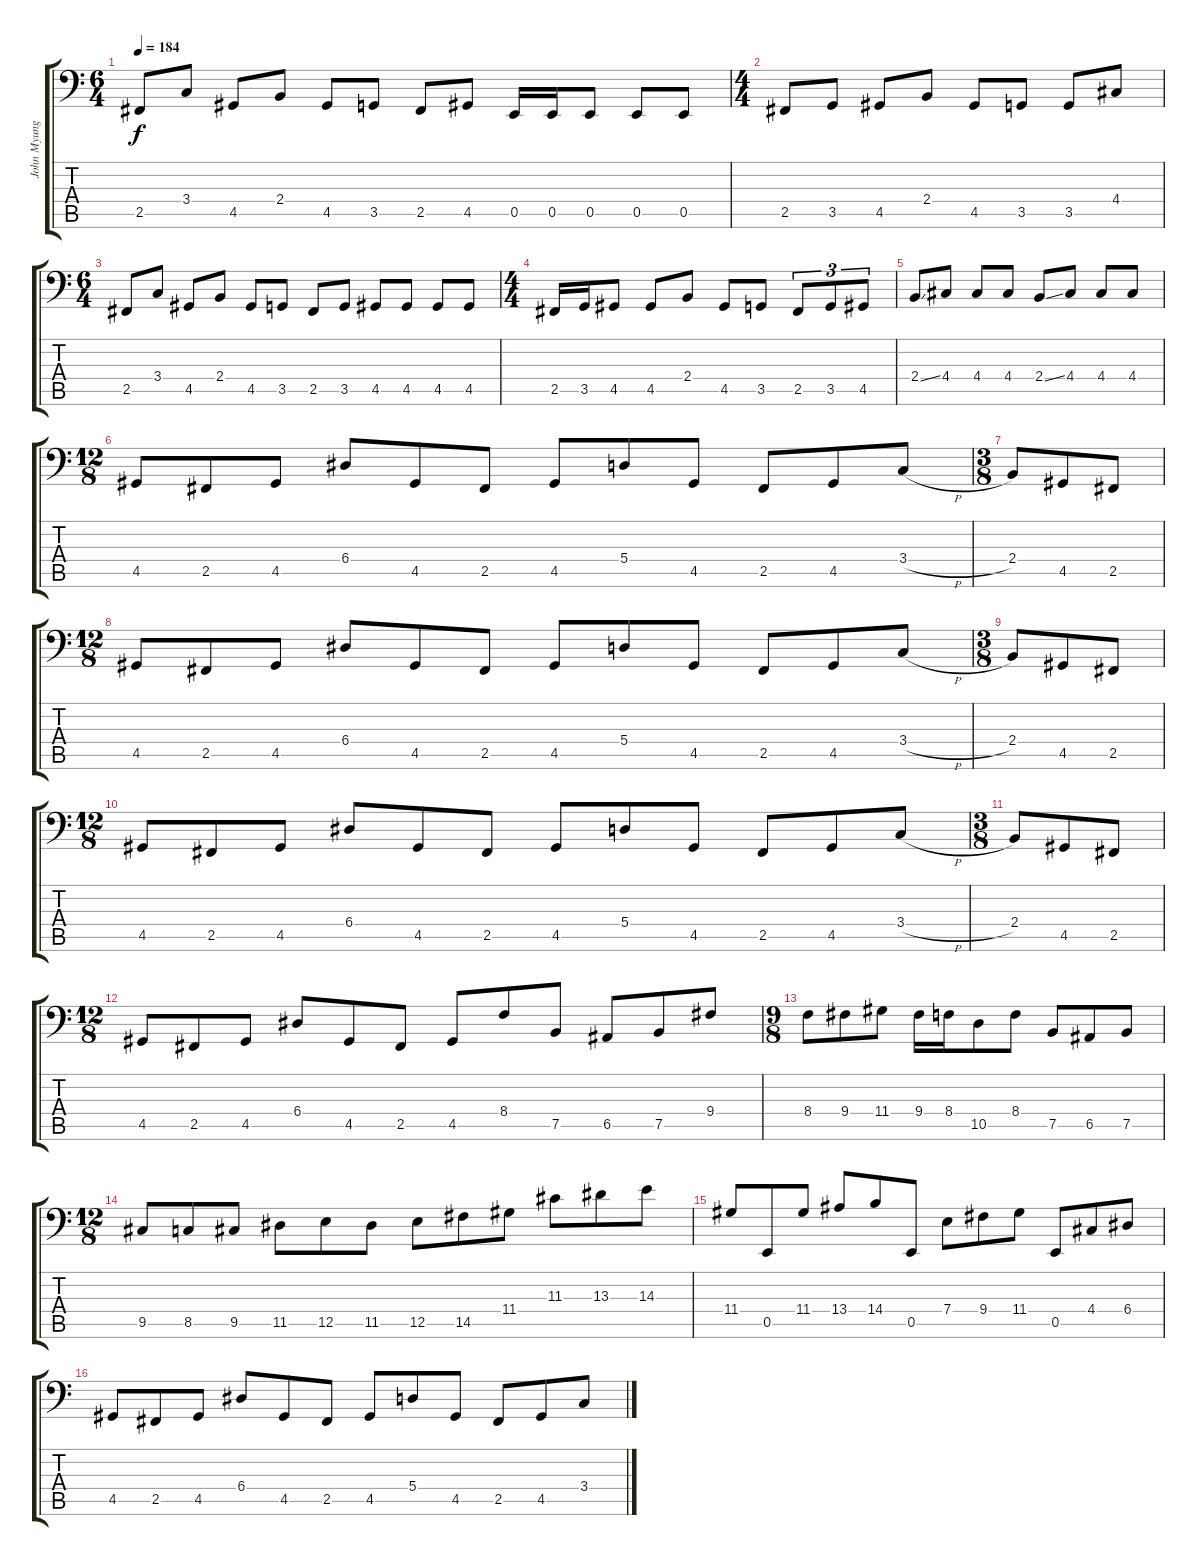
\track ("John Myung - 6 Strings Bass" "John Myung") {instrument electricbassfinger}
\staff {score tabs}
\tuning (C3 G2 D2 A1 E1 B0) {hide}
\ts (6 4)
\tempo 184
\clef f4
\ks c
2.5.8{dy f} 3.4.8 4.5.8 2.4.8 4.5.8 3.5.8 2.5.8 4.5.8 0.5.16 0.5.16 0.5.8 0.5.8 0.5.8 |
\ts (4 4)
2.5.8 3.5.8 4.5.8 2.4.8 4.5.8 3.5.8 3.5.8 4.4.8 |
\ts (6 4)
2.5.8 3.4.8 4.5.8 2.4.8 4.5.8 3.5.8 2.5.8 3.5.8 4.5.8 4.5.8 4.5.8 4.5.8 |
\ts (4 4)
2.5.16 3.5.16 4.5.8 4.5.8 2.4.8 4.5.8 3.5.8 2.5.8{tu (3 2)} 3.5.8{tu (3 2)} 4.5.8{tu (3 2)} |
2.4{ss}.8 4.4.8 4.4.8 4.4.8 2.4{ss}.8 4.4.8 4.4.8 4.4.8 |
\ts (12 8)
4.5.8 2.5.8 4.5.8 6.4.8 4.5.8 2.5.8 4.5.8 5.4.8 4.5.8 2.5.8 4.5.8 3.4{h}.8 |
\ts (3 8)
2.4.8 4.5.8 2.5.8 |
\ts (12 8)
4.5.8 2.5.8 4.5.8 6.4.8 4.5.8 2.5.8 4.5.8 5.4.8 4.5.8 2.5.8 4.5.8 3.4{h}.8 |
\ts (3 8)
2.4.8 4.5.8 2.5.8 |
\ts (12 8)
4.5.8 2.5.8 4.5.8 6.4.8 4.5.8 2.5.8 4.5.8 5.4.8 4.5.8 2.5.8 4.5.8 3.4{h}.8 |
\ts (3 8)
2.4.8 4.5.8 2.5.8 |
\ts (12 8)
4.5.8 2.5.8 4.5.8 6.4.8 4.5.8 2.5.8 4.5.8 8.4.8 7.5.8 6.5.8 7.5.8 9.4.8 |
\ts (9 8)
8.4.8 9.4.8 11.4.8 9.4.16 8.4.16 10.5.8 8.4.8 7.5.8 6.5.8 7.5.8 |
\ts (12 8)
9.5.8 8.5.8 9.5.8 11.5.8 12.5.8 11.5.8 12.5.8 14.5.8 11.4.8 11.3.8 13.3.8 14.3.8 |
11.4.8 0.5.8 11.4.8 13.4.8 14.4.8 0.5.8 7.4.8 9.4.8 11.4.8 0.5.8 4.4.8 6.4.8 |
4.5.8 2.5.8 4.5.8 6.4.8 4.5.8 2.5.8 4.5.8 5.4.8 4.5.8 2.5.8 4.5.8 3.4{h}.8
